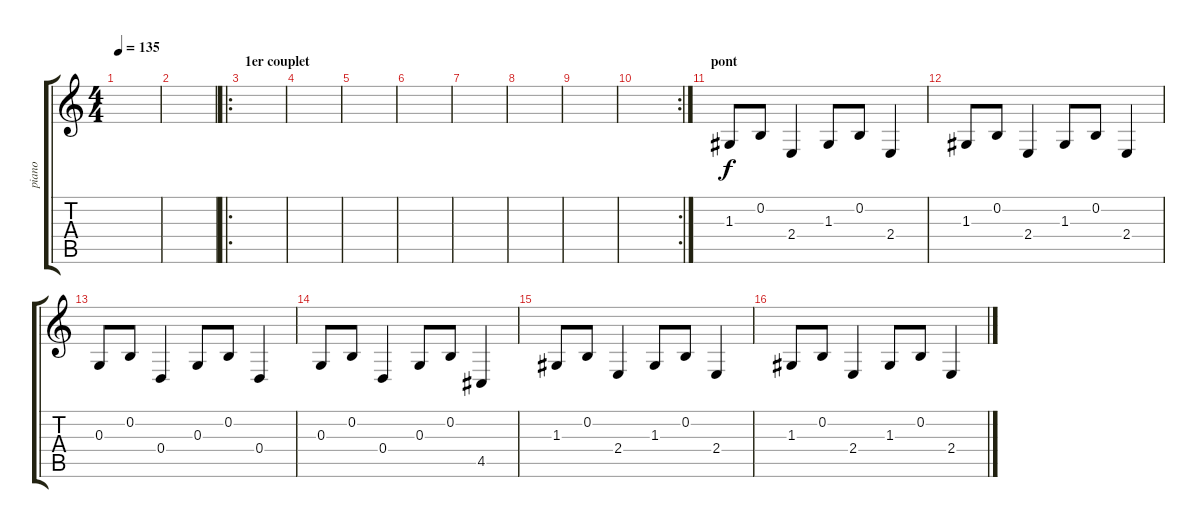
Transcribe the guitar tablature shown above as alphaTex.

\track ("piano" "piano") {instrument acousticgrandpiano}
\staff {score tabs}
\tuning (E4 B3 G3 D3 A2 E2) {hide}
\ts (4 4)
\tempo 135
\clef g2
\ks c
|
|
\ro
\section ("" "1er couplet")
|
|
|
|
|
|
|
\rc 2
|
\section ("" "pont")
1.3.8 0.2.8 2.4.4 1.3.8 0.2.8 2.4.4 |
1.3.8 0.2.8 2.4.4 1.3.8 0.2.8 2.4.4 |
0.3.8 0.2.8 0.4.4 0.3.8 0.2.8 0.4.4 |
0.3.8 0.2.8 0.4.4 0.3.8 0.2.8 4.5.4 |
1.3.8 0.2.8 2.4.4 1.3.8 0.2.8 2.4.4 |
1.3.8 0.2.8 2.4.4 1.3.8 0.2.8 2.4.4
